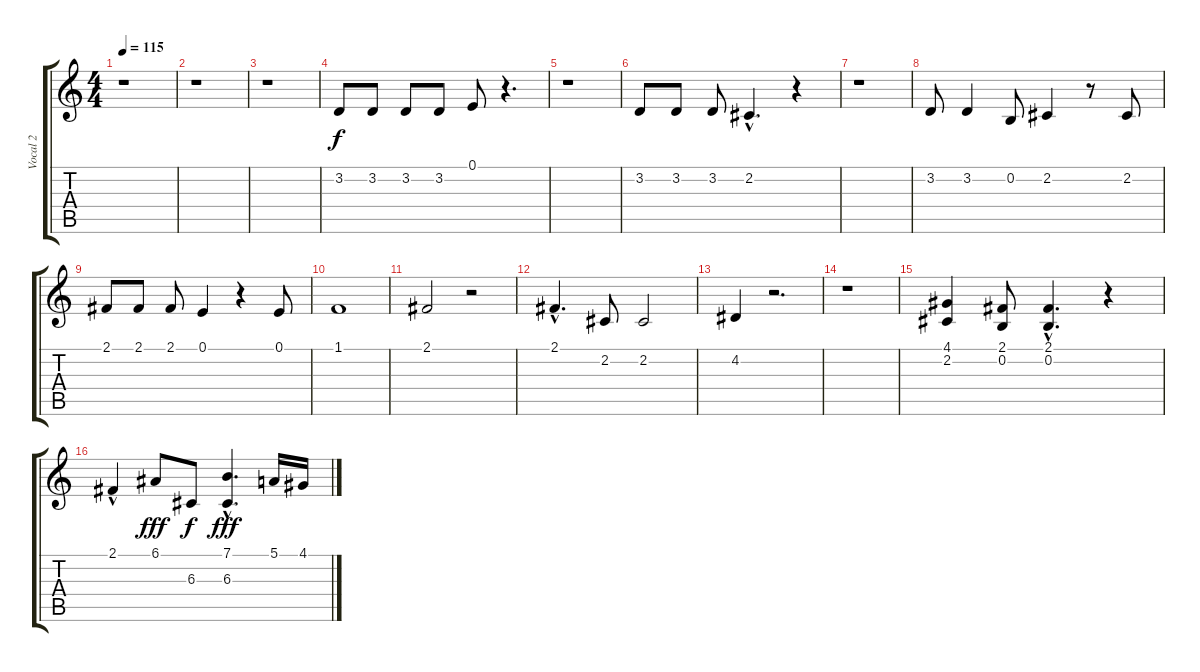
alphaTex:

\track ("Vocal 2" "Vocal 2") {instrument lead2sawtooth}
\staff {score tabs}
\tuning (E4 B3 G3 D3 A2 E2) {hide}
\ts (4 4)
\tempo 115
\clef g2
\ks c
r.1{dy f} |
r.1 |
r.1 |
3.2.8 3.2.8 3.2.8 3.2.8 0.1.8 r.4{d} |
r.1 |
3.2.8 3.2.8 3.2.8 2.2{hac}.4{d} r.4 |
r.1 |
3.2.8 3.2.4 0.2.8 2.2.4 r.8 2.2.8 |
2.1.8 2.1.8 2.1.8 0.1.4 r.4 0.1.8 |
1.1.1 |
2.1.2 r.2 |
2.1{hac}.4{d} 2.2.8 2.2.2 |
4.2.4 r.2{d} |
r.1 |
(4.1 2.2).4 (2.1 0.2).8 (2.1{hac} 0.2{hac}).4{d} r.4 |
2.1{hac}.4 6.1.8{dy fff} 6.3.8{dy f} (7.1{hac} 6.3).4{d dy fff} 5.1.16 4.1.16
